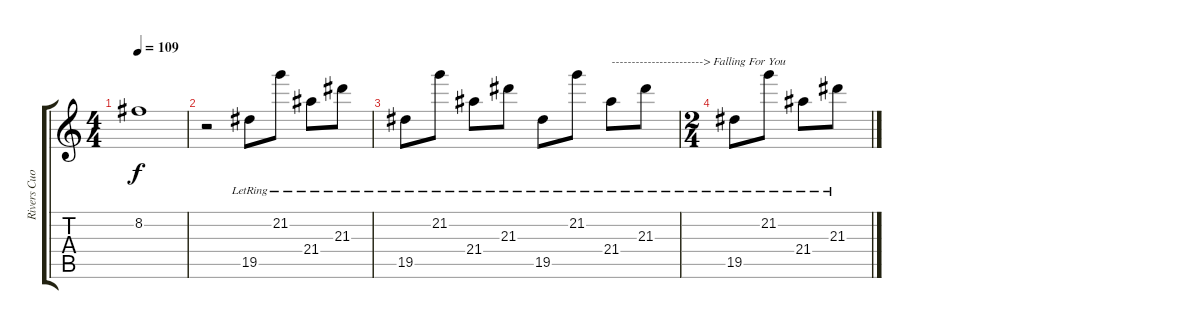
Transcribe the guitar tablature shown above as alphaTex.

\track ("Rivers Cuomo" "Rivers Cuo") {instrument distortionguitar}
\staff {score tabs}
\tuning (Eb4 Bb3 Gb3 Db3 Ab2 Eb2) {hide}
\ts (4 4)
\tempo 109
\clef g2
\ks c
8.2{t}.1{dy f} |
r.2{volume 8 instrument electricguitarjazz} 19.5{lr}.8 21.2{lr}.8 21.4{lr}.8 21.3{lr}.8 |
19.5{lr}.8 21.2{lr}.8 21.4{lr}.8 21.3{lr}.8 19.5{lr}.8 21.2{lr}.8 21.4{lr}.8{txt "-----------------------> Falling For You"} 21.3{lr}.8 |
\ts (2 4)
19.5{lr}.8 21.2{lr}.8 21.4{lr}.8 21.3{lr}.8
